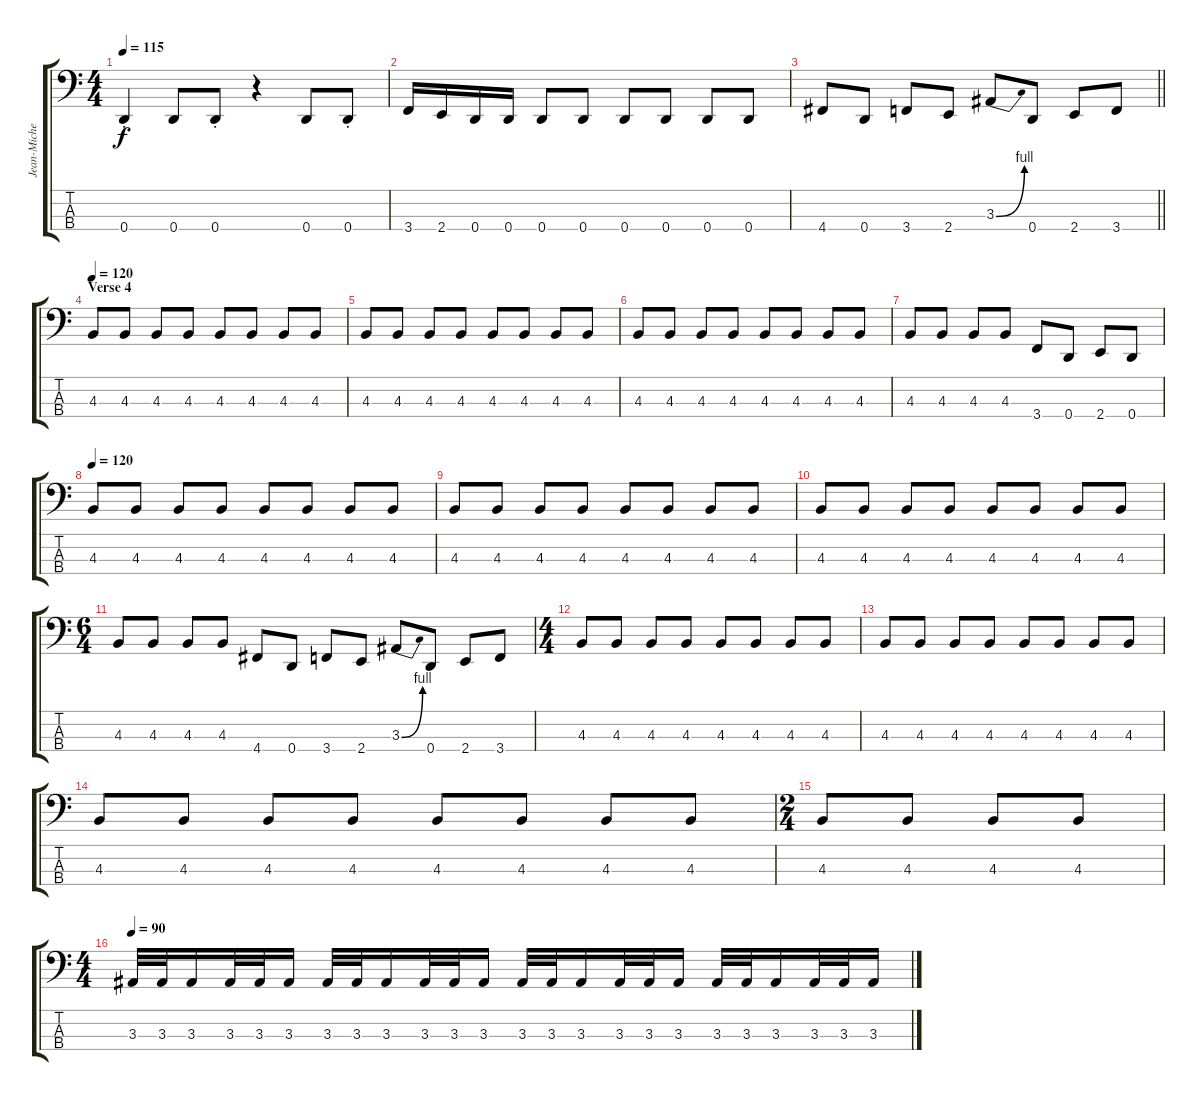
\track ("Jean-Michel Labadie" "Jean-Miche") {instrument electricbasspick}
\staff {score tabs}
\tuning (F2 C2 G1 D1) {hide}
\ts (4 4)
\tempo 115
\clef f4
\ks c
0.4{st}.4{dy f} 0.4.8 0.4{st}.8 r.4 0.4.8 0.4{st}.8 |
3.4.16 2.4.16 0.4.16 0.4.16 0.4.8 0.4.8 0.4.8 0.4.8 0.4.8 0.4.8 |
\barLineRight lightlight
4.4.8 0.4.8 3.4.8 2.4.8 3.3{be (bend 0 0 60 4)}.8 0.4.8 2.4.8 3.4.8 |
\section ("" "Verse 4")
\tempo 120
4.3.8 4.3.8 4.3.8 4.3.8 4.3.8 4.3.8 4.3.8 4.3.8 |
4.3.8 4.3.8 4.3.8 4.3.8 4.3.8 4.3.8 4.3.8 4.3.8 |
4.3.8 4.3.8 4.3.8 4.3.8 4.3.8 4.3.8 4.3.8 4.3.8 |
4.3.8 4.3.8 4.3.8 4.3.8 3.4.8 0.4.8 2.4.8 0.4.8 |
\tempo 120
4.3.8 4.3.8 4.3.8 4.3.8 4.3.8 4.3.8 4.3.8 4.3.8 |
4.3.8 4.3.8 4.3.8 4.3.8 4.3.8 4.3.8 4.3.8 4.3.8 |
4.3.8 4.3.8 4.3.8 4.3.8 4.3.8 4.3.8 4.3.8 4.3.8 |
\ts (6 4)
4.3.8 4.3.8 4.3.8 4.3.8 4.4.8 0.4.8 3.4.8 2.4.8 3.3{be (bend 0 0 60 4)}.8 0.4.8 2.4.8 3.4.8 |
\ts (4 4)
4.3.8 4.3.8 4.3.8 4.3.8 4.3.8 4.3.8 4.3.8 4.3.8 |
4.3.8 4.3.8 4.3.8 4.3.8 4.3.8 4.3.8 4.3.8 4.3.8 |
4.3.8 4.3.8 4.3.8 4.3.8 4.3.8 4.3.8 4.3.8 4.3.8 |
\ts (2 4)
4.3.8 4.3.8 4.3.8 4.3.8 |
\ts (4 4)
\tempo 90
3.3.32 3.3.32 3.3.16 3.3.32 3.3.32 3.3.16 3.3.32 3.3.32 3.3.16 3.3.32 3.3.32 3.3.16 3.3.32 3.3.32 3.3.16 3.3.32 3.3.32 3.3.16 3.3.32 3.3.32 3.3.16 3.3.32 3.3.32 3.3.16
